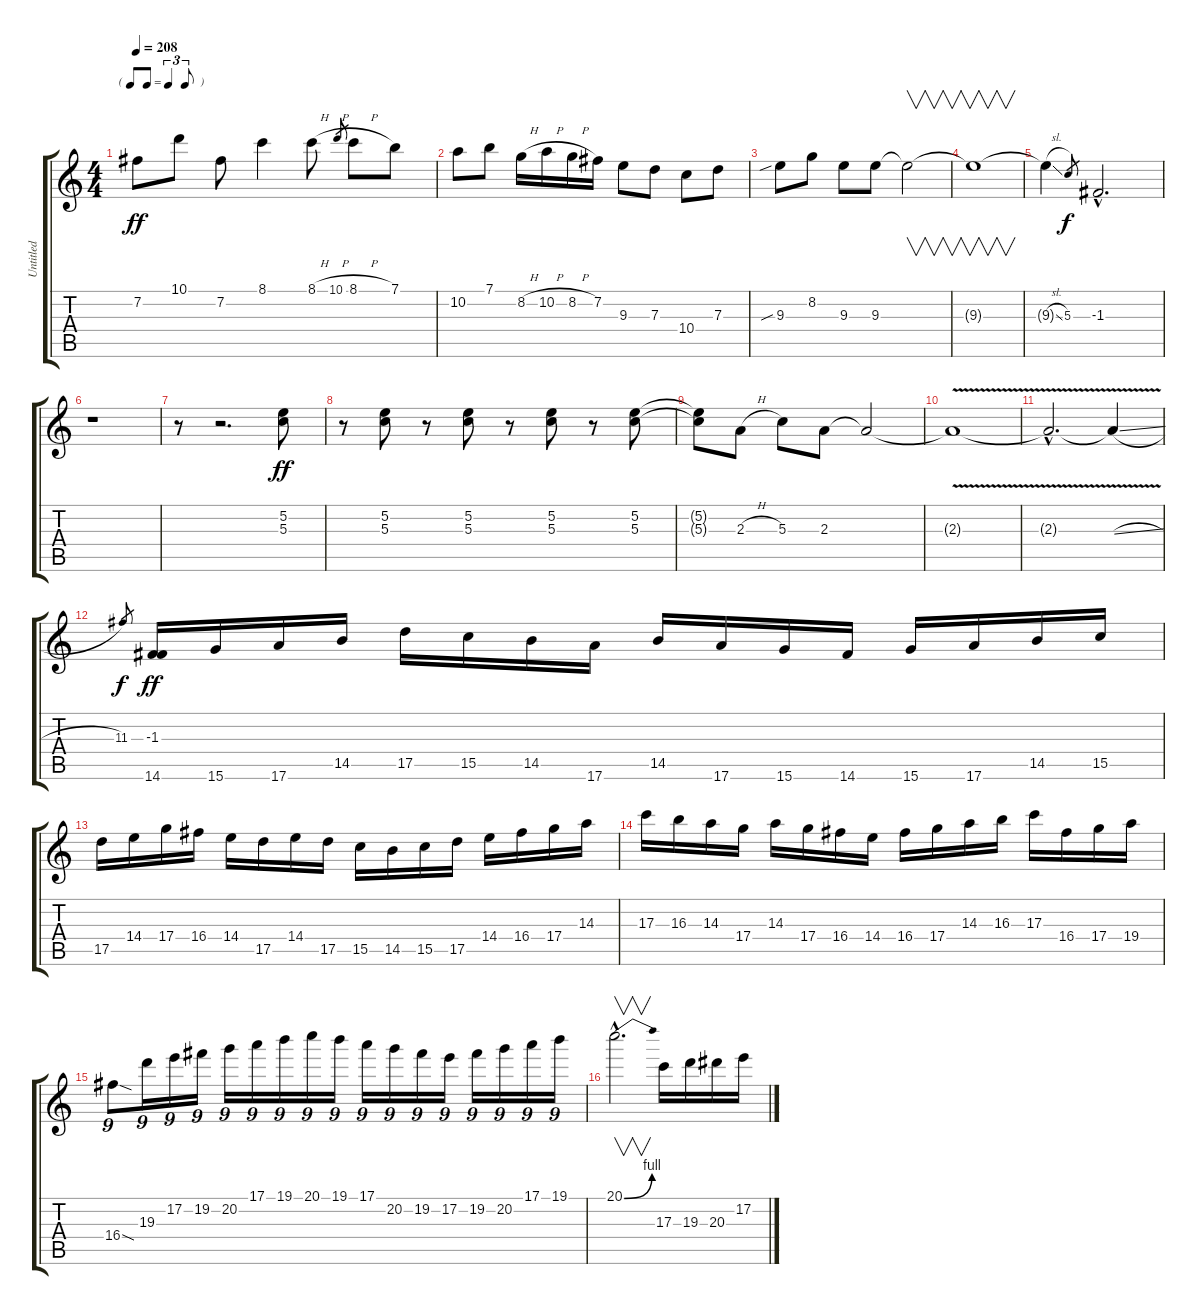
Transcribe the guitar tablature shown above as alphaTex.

\track ("Untitled" "Untitled") {instrument overdrivenguitar}
\staff {score tabs}
\tuning (E4 B3 G3 D3 A2 E2) {hide}
\ts (4 4)
\tf triplet8th
\tempo 208
\clef g2
\ks c
7.2.8{dy ff} 10.1.8 7.2.8 8.1.4 8.1{h}.8 10.1{h}.8{gr} 8.1{h}.8 7.1.8 |
10.2.8 7.1.8 8.2{h}.16 10.2{h}.16 8.2{h}.16 7.2.16 9.3.8 7.3.8 10.4.8 7.3.8 |
9.3{sib}.8 8.2.8 9.3.8 9.3.8 9.3{t}.2{v} |
9.3{t}.1{v} |
9.3{sl t}.4 5.3.8{gr dy f} -1.3{hac}.2{d} |
r.1 |
r.8 r.2{d} (5.2 5.3).8{dy ff} |
r.8 (5.2 5.3).8 r.8 (5.2 5.3).8 r.8 (5.2 5.3).8 r.8 (5.2 5.3).8 |
(5.2{t} 5.3{t}).8 2.3{h}.8 5.3.8 2.3.8 2.3{t}.2 |
2.3{v t}.1 |
2.3{v hac t}.2{d} 2.3{sl t}.4 |
11.3.8{gr dy f} (-1.3 14.6).16{dy ff} 15.6.16 17.6.16 14.5.16 17.5.16 15.5.16 14.5.16 17.6.16 14.5.16 17.6.16 15.6.16 14.6.16 15.6.16 17.6.16 14.5.16 15.5.16 |
17.5.16 14.4.16 17.4.16 16.4.16 14.4.16 17.5.16 14.4.16 17.5.16 15.5.16 14.5.16 15.5.16 17.5.16 14.4.16 16.4.16 17.4.16 14.3.16 |
17.3.16 16.3.16 14.3.16 17.4.16 14.3.16 17.4.16 16.4.16 14.4.16 16.4.16 17.4.16 14.3.16 16.3.16 17.3.16 16.4.16 17.4.16 19.4.16 |
16.4{sod}.8{tu (9 8)} 19.3.16{tu (9 8)} 17.2.16{tu (9 8)} 19.2.16{tu (9 8)} 20.2.16{tu (9 8)} 17.1.16{tu (9 8)} 19.1.16{tu (9 8)} 20.1.16{tu (9 8)} 19.1.16{tu (9 8)} 17.1.16{tu (9 8)} 20.2.16{tu (9 8)} 19.2.16{tu (9 8)} 17.2.16{tu (9 8)} 19.2.16{tu (9 8)} 20.2.16{tu (9 8)} 17.1.16{tu (9 8)} 19.1.16{tu (9 8)} |
20.1{be (bend 0 0 60 4) hac}.2{v d} 17.3.16 19.3.16 20.3.16 17.2.16
